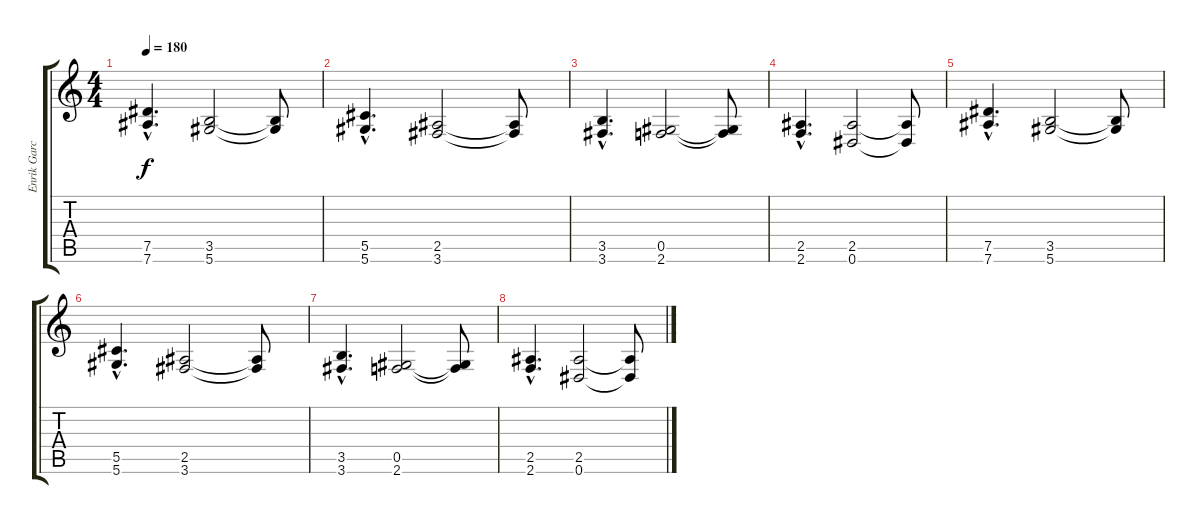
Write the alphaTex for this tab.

\track ("Enrik Garcia - Rithym guitar Left" "Enrik Garc") {instrument distortionguitar}
\staff {score tabs}
\tuning (Eb4 Bb3 Gb3 Db3 Ab2 Eb2) {hide}
\ts (4 4)
\tempo 180
\clef g2
\ks c
(7.5{hac} 7.6{hac}).4{d dy f volume 12} (3.5 5.6).2 (3.5{t} 5.6{t}).8 |
(5.5{hac} 5.6{hac}).4{d} (2.5 3.6).2 (2.5{t} 3.6{t}).8 |
(3.5{hac} 3.6{hac}).4{d} (0.5 2.6).2 (0.5{t} 2.6{t}).8 |
(2.5{hac} 2.6{hac}).4{d} (2.5 0.6).2 (2.5{t} 0.6{t}).8 |
(7.5{hac} 7.6{hac}).4{d} (3.5 5.6).2 (3.5{t} 5.6{t}).8 |
(5.5{hac} 5.6{hac}).4{d} (2.5 3.6).2 (2.5{t} 3.6{t}).8 |
(3.5{hac} 3.6{hac}).4{d} (0.5 2.6).2 (0.5{t} 2.6{t}).8 |
(2.5{hac} 2.6{hac}).4{d} (2.5 0.6).2 (2.5{t} 0.6{t}).8
